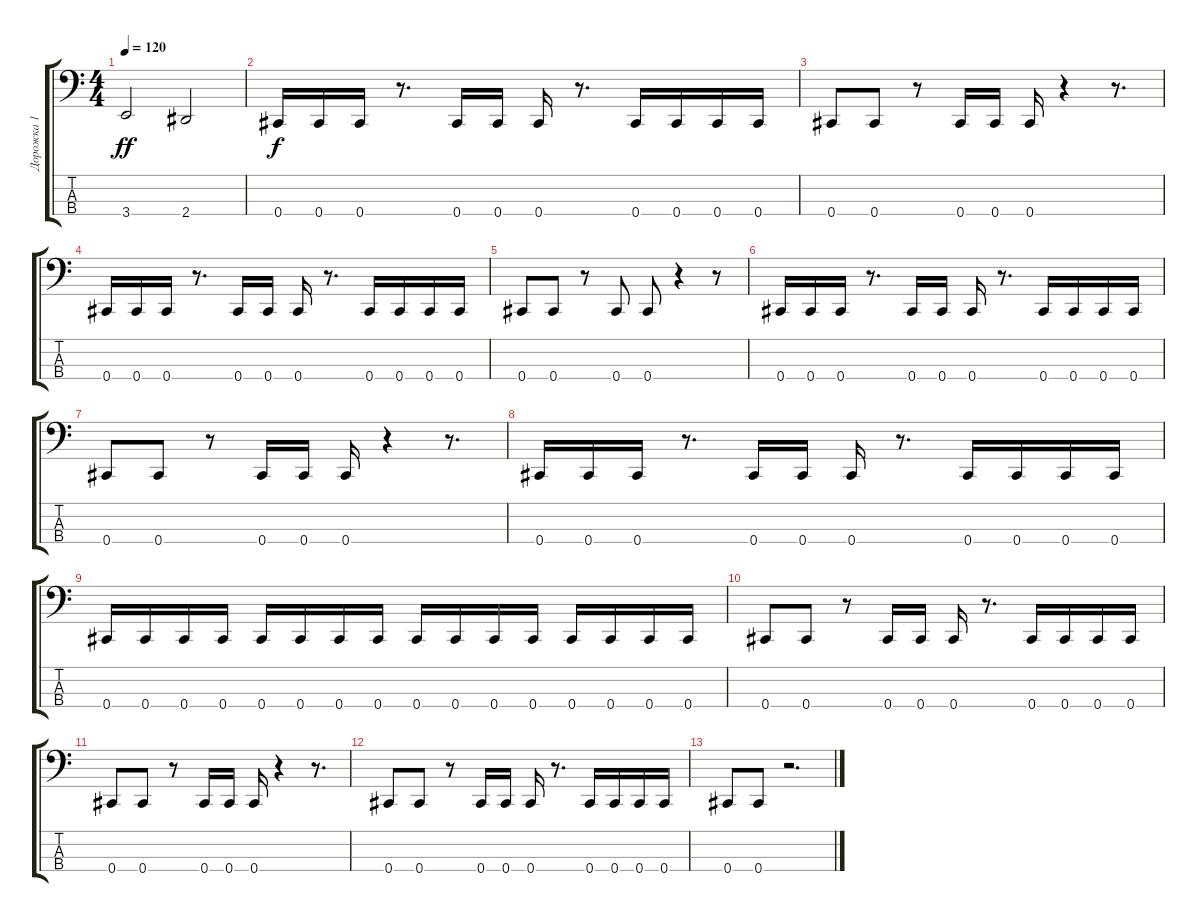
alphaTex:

\track ("Дорожка 1" "Дорожка 1") {instrument electricbasspick}
\staff {score tabs}
\tuning (Gb2 Db2 Ab1 Db1) {hide}
\ts (4 4)
\tempo 120
\clef f4
\ks c
3.4.2{dy ff} 2.4.2 |
0.4.16{dy f} 0.4.16 0.4.16 r.8{d} 0.4.16 0.4.16 0.4.16 r.8{d} 0.4.16 0.4.16 0.4.16 0.4.16 |
0.4.8 0.4.8 r.8 0.4.16 0.4.16 0.4.16 r.4 r.8{d} |
0.4.16 0.4.16 0.4.16 r.8{d} 0.4.16 0.4.16 0.4.16 r.8{d} 0.4.16 0.4.16 0.4.16 0.4.16 |
0.4.8 0.4.8 r.8 0.4.8 0.4.8 r.4 r.8 |
0.4.16 0.4.16 0.4.16 r.8{d} 0.4.16 0.4.16 0.4.16 r.8{d} 0.4.16 0.4.16 0.4.16 0.4.16 |
0.4.8 0.4.8 r.8 0.4.16 0.4.16 0.4.16 r.4 r.8{d} |
0.4.16 0.4.16 0.4.16 r.8{d} 0.4.16 0.4.16 0.4.16 r.8{d} 0.4.16 0.4.16 0.4.16 0.4.16 |
0.4.16 0.4.16 0.4.16 0.4.16 0.4.16 0.4.16 0.4.16 0.4.16 0.4.16 0.4.16 0.4.16 0.4.16 0.4.16 0.4.16 0.4.16 0.4.16 |
0.4.8 0.4.8 r.8 0.4.16 0.4.16 0.4.16 r.8{d} 0.4.16 0.4.16 0.4.16 0.4.16 |
0.4.8 0.4.8 r.8 0.4.16 0.4.16 0.4.16 r.4 r.8{d} |
0.4.8 0.4.8 r.8 0.4.16 0.4.16 0.4.16 r.8{d} 0.4.16 0.4.16 0.4.16 0.4.16 |
0.4.8 0.4.8 r.2{d}
